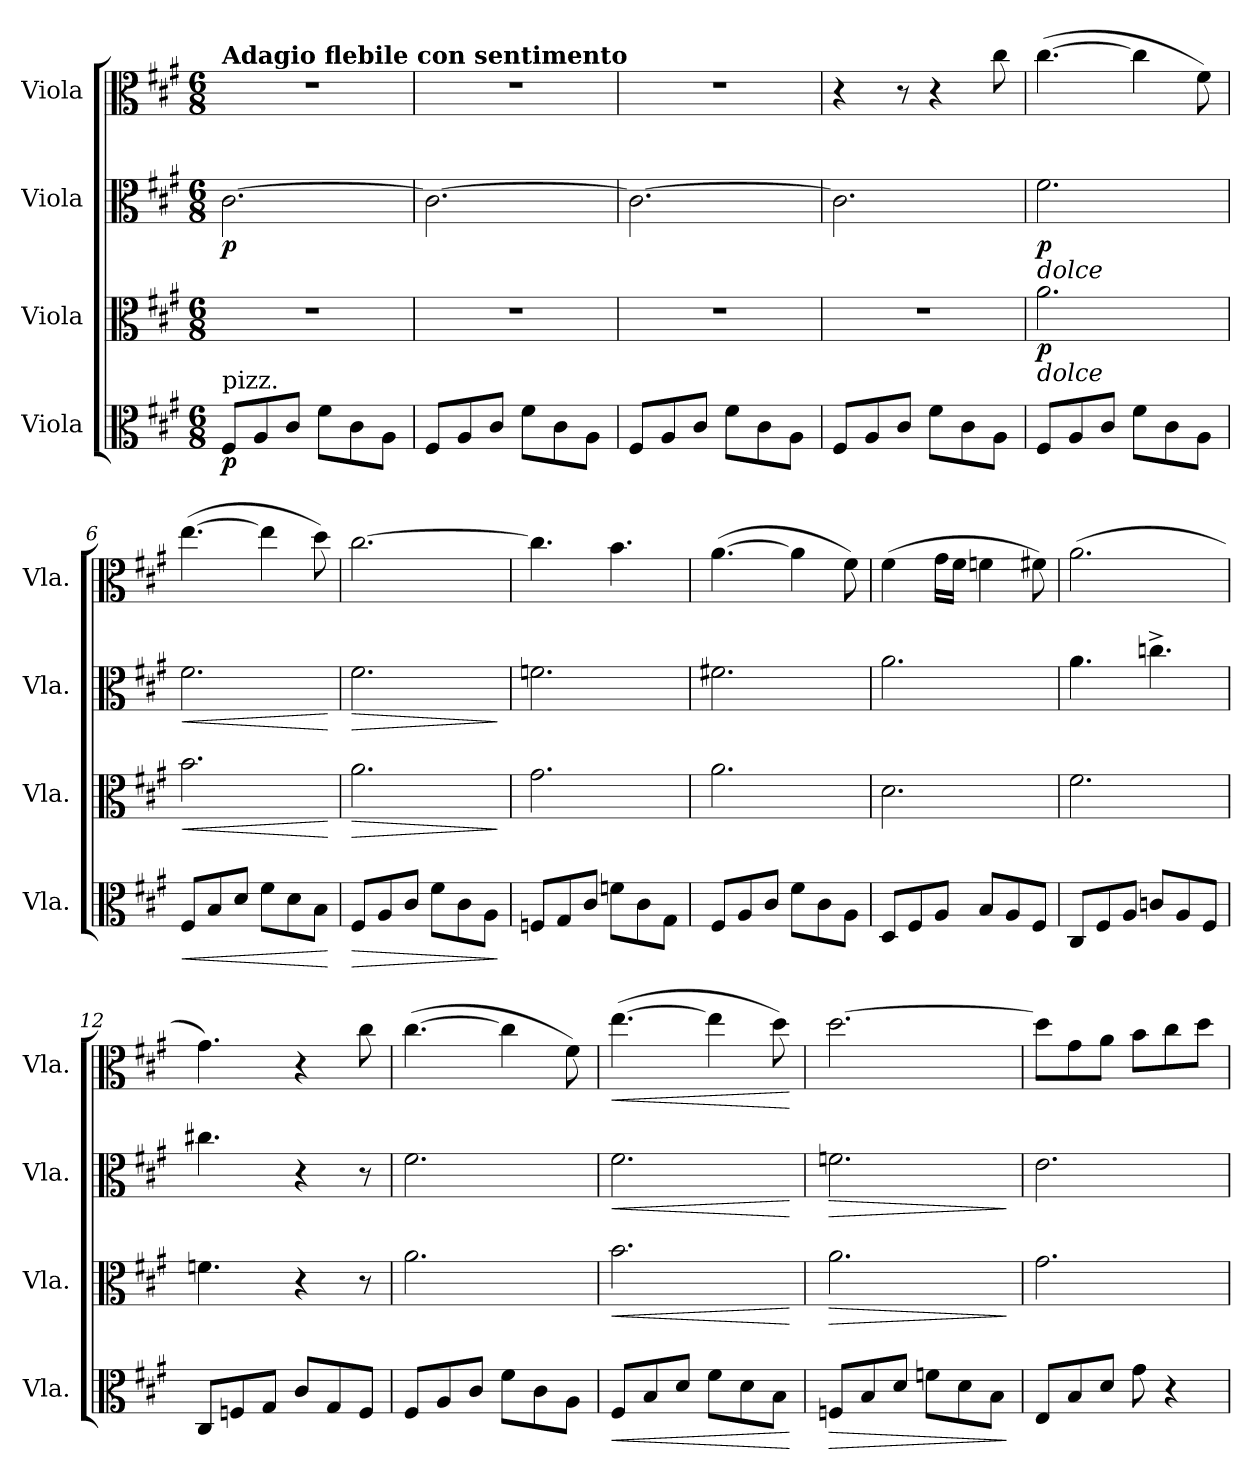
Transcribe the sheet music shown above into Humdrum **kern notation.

**kern	**dynam	**kern	**dynam	**kern	**dynam	**kern	**dynam
*part4	*part4	*part3	*part3	*part2	*part2	*part1	*part1
*staff4	*staff4	*staff3	*staff3	*staff2	*staff2	*staff1	*staff1
*I"Viola	*	*I"Viola	*	*I"Viola	*	*I"Viola	*
*I'Vla.	*	*I'Vla.	*	*I'Vla.	*	*I'Vla.	*
*clefC3	*	*clefC3	*	*clefC3	*	*clefC3	*
*k[f#c#g#]	*	*k[f#c#g#]	*	*k[f#c#g#]	*	*k[f#c#g#]	*
*M6/8	*	*M6/8	*	*M6/8	*	*M6/8	*
=1	=1	=1	=1	=1	=1	=1	=1
!	!	!	!	!	!	!LO:TX:a:B:t=Adagio flebile con sentimento	!
!LO:TX:a:t=pizz.	!	!	!	!	!	!	!
!	!LO:DY:b	!	!	!	!LO:DY:b	!	!
8F#/L	p	2.r	.	[2.c#\	p	2.r	.
8A/	.	.	.	.	.	.	.
8c#/J	.	.	.	.	.	.	.
8f#\L	.	.	.	.	.	.	.
8c#\	.	.	.	.	.	.	.
8A\J	.	.	.	.	.	.	.
=2	=2	=2	=2	=2	=2	=2	=2
8F#/L	.	2.r	.	2.c#\_	.	2.r	.
8A/	.	.	.	.	.	.	.
8c#/J	.	.	.	.	.	.	.
8f#\L	.	.	.	.	.	.	.
8c#\	.	.	.	.	.	.	.
8A\J	.	.	.	.	.	.	.
=3	=3	=3	=3	=3	=3	=3	=3
8F#/L	.	2.r	.	2.c#\_	.	2.r	.
8A/	.	.	.	.	.	.	.
8c#/J	.	.	.	.	.	.	.
8f#\L	.	.	.	.	.	.	.
8c#\	.	.	.	.	.	.	.
8A\J	.	.	.	.	.	.	.
=4	=4	=4	=4	=4	=4	=4	=4
8F#/L	.	2.r	.	2.c#\]	.	4r	.
8A/	.	.	.	.	.	.	.
8c#/J	.	.	.	.	.	8r	.
8f#\L	.	.	.	.	.	4r	.
8c#\	.	.	.	.	.	.	.
8A\J	.	.	.	.	.	8cc#\	.
=5	=5	=5	=5	=5	=5	=5	=5
!	!	!	!	!LO:TX:b:i:t=dolce	!	!	!
!	!	!LO:TX:b:i:t=dolce	!	!	!	!	!
!	!	!	!LO:DY:b	!	!LO:DY:b	!	!
8F#/L	.	2.a\	p	2.f#\	p	([4.cc#\	.
8A/	.	.	.	.	.	.	.
8c#/J	.	.	.	.	.	.	.
8f#\L	.	.	.	.	.	4cc#\]	.
8c#\	.	.	.	.	.	.	.
8A\J	.	.	.	.	.	8f#\)	.
=6	=6	=6	=6	=6	=6	=6	=6
!	!LO:HP:b	!	!LO:HP:b	!	!LO:HP:b	!	!
8F#/L	<	2.b\	<	2.f#\	<	([4.ee\	.
8B/	.	.	.	.	.	.	.
8d/J	.	.	.	.	.	.	.
8f#\L	.	.	.	.	.	4ee\]	.
8d\	.	.	.	.	.	.	.
8B\J	.	.	.	.	.	8dd\)	.
.	[	.	[	.	[	.	.
=7	=7	=7	=7	=7	=7	=7	=7
!	!LO:HP:b	!	!LO:HP:b	!	!LO:HP:b	!	!
8F#/L	>	2.a\	>	2.f#\	>	[2.cc#\	.
8A/	.	.	.	.	.	.	.
8c#/J	.	.	.	.	.	.	.
8f#\L	.	.	.	.	.	.	.
8c#\	.	.	.	.	.	.	.
8A\J	.	.	.	.	.	.	.
.	]	.	]	.	]	.	.
!!LO:LB:g=z
=8	=8	=8	=8	=8	=8	=8	=8
8Fn/L	.	2.g#\	.	2.fn\	.	4.cc#\]	.
8G#/	.	.	.	.	.	.	.
8c#/J	.	.	.	.	.	.	.
8fn\L	.	.	.	.	.	4.b\	.
8c#\	.	.	.	.	.	.	.
8G#\J	.	.	.	.	.	.	.
=9	=9	=9	=9	=9	=9	=9	=9
8F#/L	.	2.a\	.	2.f#X\	.	([4.a\	.
8A/	.	.	.	.	.	.	.
8c#/J	.	.	.	.	.	.	.
8f#\L	.	.	.	.	.	4a\]	.
8c#\	.	.	.	.	.	.	.
8A\J	.	.	.	.	.	8f#\)	.
=10	=10	=10	=10	=10	=10	=10	=10
8D/L	.	2.d\	.	2.a\	.	(4f#\	.
8F#/	.	.	.	.	.	.	.
8A/J	.	.	.	.	.	16g#\LL	.
.	.	.	.	.	.	16f#\JJ	.
8B/L	.	.	.	.	.	4fn\	.
8A/	.	.	.	.	.	.	.
8F#/J	.	.	.	.	.	8f#X\)	.
=11	=11	=11	=11	=11	=11	=11	=11
8C#/L	.	2.f#\	.	4.a\	.	(2.a\	.
8F#/	.	.	.	.	.	.	.
8A/J	.	.	.	.	.	.	.
8cn/L	.	.	.	4.ccn^\	.	.	.
8A/	.	.	.	.	.	.	.
8F#/J	.	.	.	.	.	.	.
=12	=12	=12	=12	=12	=12	=12	=12
8C#/L	.	4.fn\	.	4.cc#X\	.	4.g#\)	.
8Fn/	.	.	.	.	.	.	.
8G#/J	.	.	.	.	.	.	.
8c#/L	.	4r	.	4r	.	4r	.
8G#/	.	.	.	.	.	.	.
8F/J	.	8r	.	8r	.	8cc#\	.
=13	=13	=13	=13	=13	=13	=13	=13
8F#/L	.	2.a\	.	2.f#\	.	([4.cc#\	.
8A/	.	.	.	.	.	.	.
8c#/J	.	.	.	.	.	.	.
8f#\L	.	.	.	.	.	4cc#\]	.
8c#\	.	.	.	.	.	.	.
8A\J	.	.	.	.	.	8f#\)	.
!!LO:LB:g=z
=14	=14	=14	=14	=14	=14	=14	=14
!	!LO:HP:b	!	!LO:HP:b	!	!LO:HP:b	!	!LO:HP:b
8F#/L	<	2.b\	<	2.f#\	<	([4.ee\	<
8B/	.	.	.	.	.	.	.
8d/J	.	.	.	.	.	.	.
8f#\L	.	.	.	.	.	4ee\]	.
8d\	.	.	.	.	.	.	.
8B\J	.	.	.	.	.	8dd\)	.
.	[	.	[	.	[	.	[
=15	=15	=15	=15	=15	=15	=15	=15
!	!LO:HP:b	!	!LO:HP:b	!	!LO:HP:b	!	!
8Fn/L	>	2.a\	>	2.fn\	>	[2.dd\	.
8B/	.	.	.	.	.	.	.
8d/J	.	.	.	.	.	.	.
8fn\L	.	.	.	.	.	.	.
8d\	.	.	.	.	.	.	.
8B\J	.	.	.	.	.	.	.
.	]	.	]	.	]	.	.
=16	=16	=16	=16	=16	=16	=16	=16
8E/L	.	2.g#\	.	2.e\	.	8dd\L]	.
8B/	.	.	.	.	.	8g#\	.
8d/J	.	.	.	.	.	8a\J	.
8g#\	.	.	.	.	.	8b\L	.
4r	.	.	.	.	.	8cc#\	.
.	.	.	.	.	.	8dd\J	.
=	=	=	=	=	=	=	=
*-	*-	*-	*-	*-	*-	*-	*-
